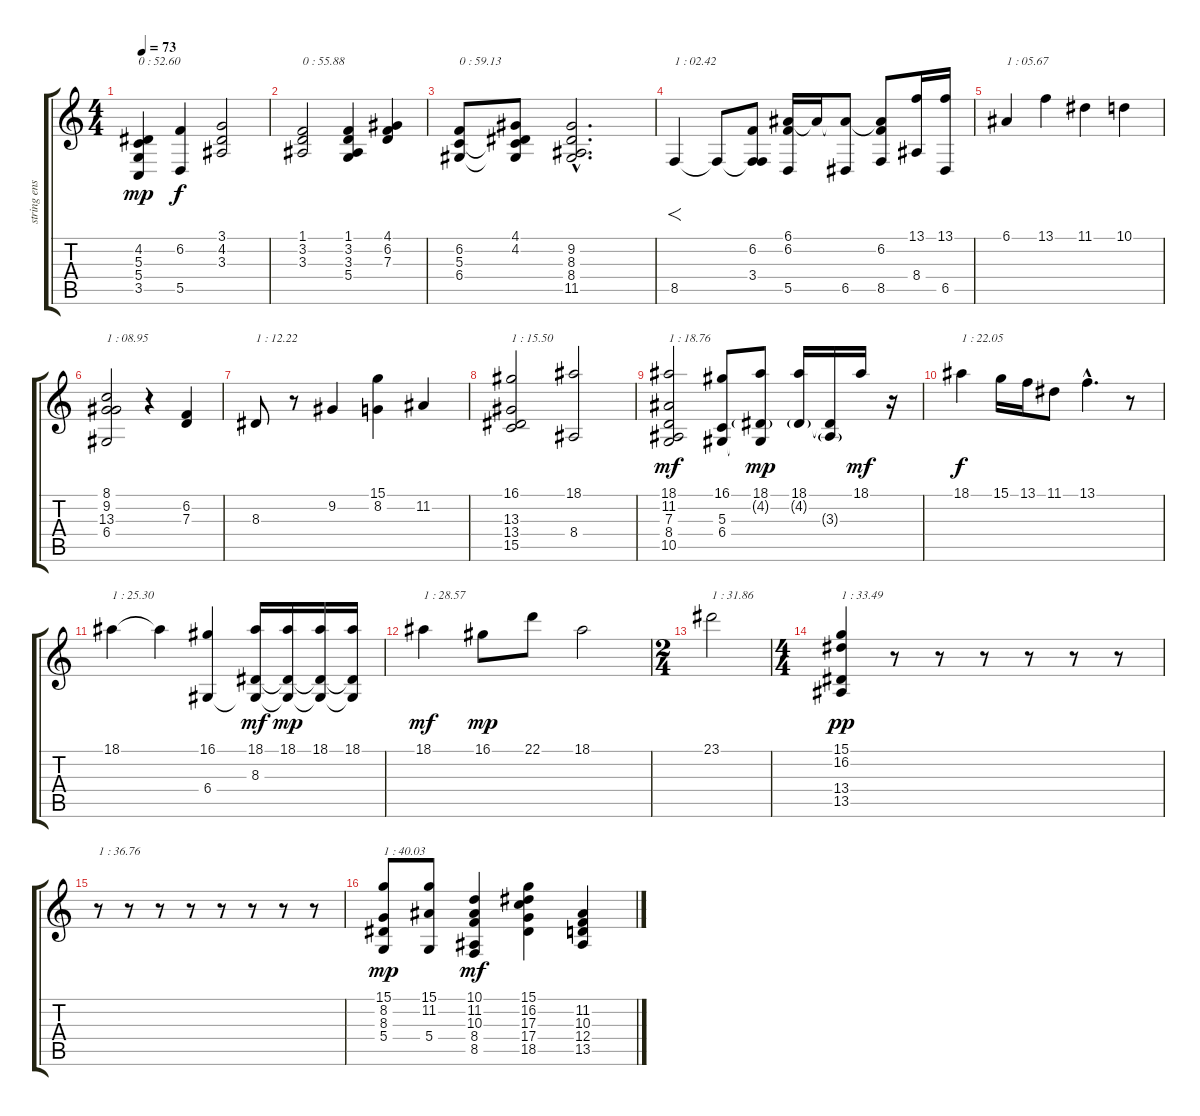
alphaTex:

\track ("string ensemble" "string ens") {instrument stringensemble1}
\staff {score tabs}
\tuning (E4 B3 G3 D3 A2 E2) {hide}
\ts (4 4)
\tempo 73
\clef g2
\ks c
(4.2 5.3 5.4 3.5).4{txt "0 : 52.60" dy mp} (6.2 5.5).4{dy f} (3.1 4.2 3.3).2 |
(1.1 3.2 3.3).2{txt "0 : 55.88"} (1.1 3.2 3.3 5.4).4 (4.1 6.2 7.3).4 |
(6.2 5.3 6.4).8{txt "0 : 59.13"} (4.1 4.2 5.3{t} 6.4{t}).8 (9.2{hac} 8.3{hac} 8.4{hac} 11.5{hac}).2{d} |
8.5.4{f txt "1 : 02.42"} 8.5{t}.8 (6.2 3.4 8.5{t}).8 (6.1 6.2 5.5).16 6.1{t}.16 (6.1{t} 6.5).8 (6.1{t} 6.2 8.5).8 (13.1 8.4).16 (13.1 6.5).16 |
6.1.4{txt "1 : 05.67"} 13.1.4 11.1.4 10.1.4 |
(8.1 9.2 13.3 6.4).2{txt "1 : 08.95"} r.4 (6.2 7.3).4 |
8.3.8{txt "1 : 12.22"} r.8 9.2.4 (15.1 8.2).4 11.2.4 |
(16.1 13.3 13.4 15.5).2{txt "1 : 15.50"} (18.1 8.4).2 |
(18.1 11.2 7.3 8.4 10.5).2{txt "1 : 18.76" dy mf} (16.1 5.3 6.4).8 (18.1 4.2{g} 6.4{t}).8{dy mp} (18.1 4.2{g}).16 (4.2{t} 3.3{g}).16 18.1.16{dy mf} r.16 |
18.1.4{txt "1 : 22.05" dy f} 15.1.16 13.1.16 11.1.8 13.1{hac}.4{d} r.8 |
18.1.4{txt "1 : 25.30"} 18.1{t}.4 (16.1 6.4).4 (18.1 8.3 6.4{t}).16{dy mf} (18.1 8.3{t} 6.4{t}).16{dy mp} (18.1 8.3{t} 6.4{t}).16 (18.1 8.3{t} 6.4{t}).16 |
18.1.4{txt "1 : 28.57" dy mf} 16.1.8{dy mp} 22.1.8 18.1.2 |
\ts (2 4)
23.1.2{txt "1 : 31.86"} |
\ts (4 4)
(15.1 16.2 13.4 13.5).4{txt "1 : 33.49" dy pp} r.8 r.8 r.8 r.8 r.8 r.8 |
r.8{txt "1 : 36.76"} r.8 r.8 r.8 r.8 r.8 r.8 r.8 |
(15.1 8.2 8.3 5.4).8{txt "1 : 40.03" dy mp} (15.1 11.2 5.4).8 (10.1 11.2 10.3 8.4 8.5).4{dy mf} (15.1 16.2 17.3 17.4 18.5).4 (11.2 10.3 12.4 13.5).4
